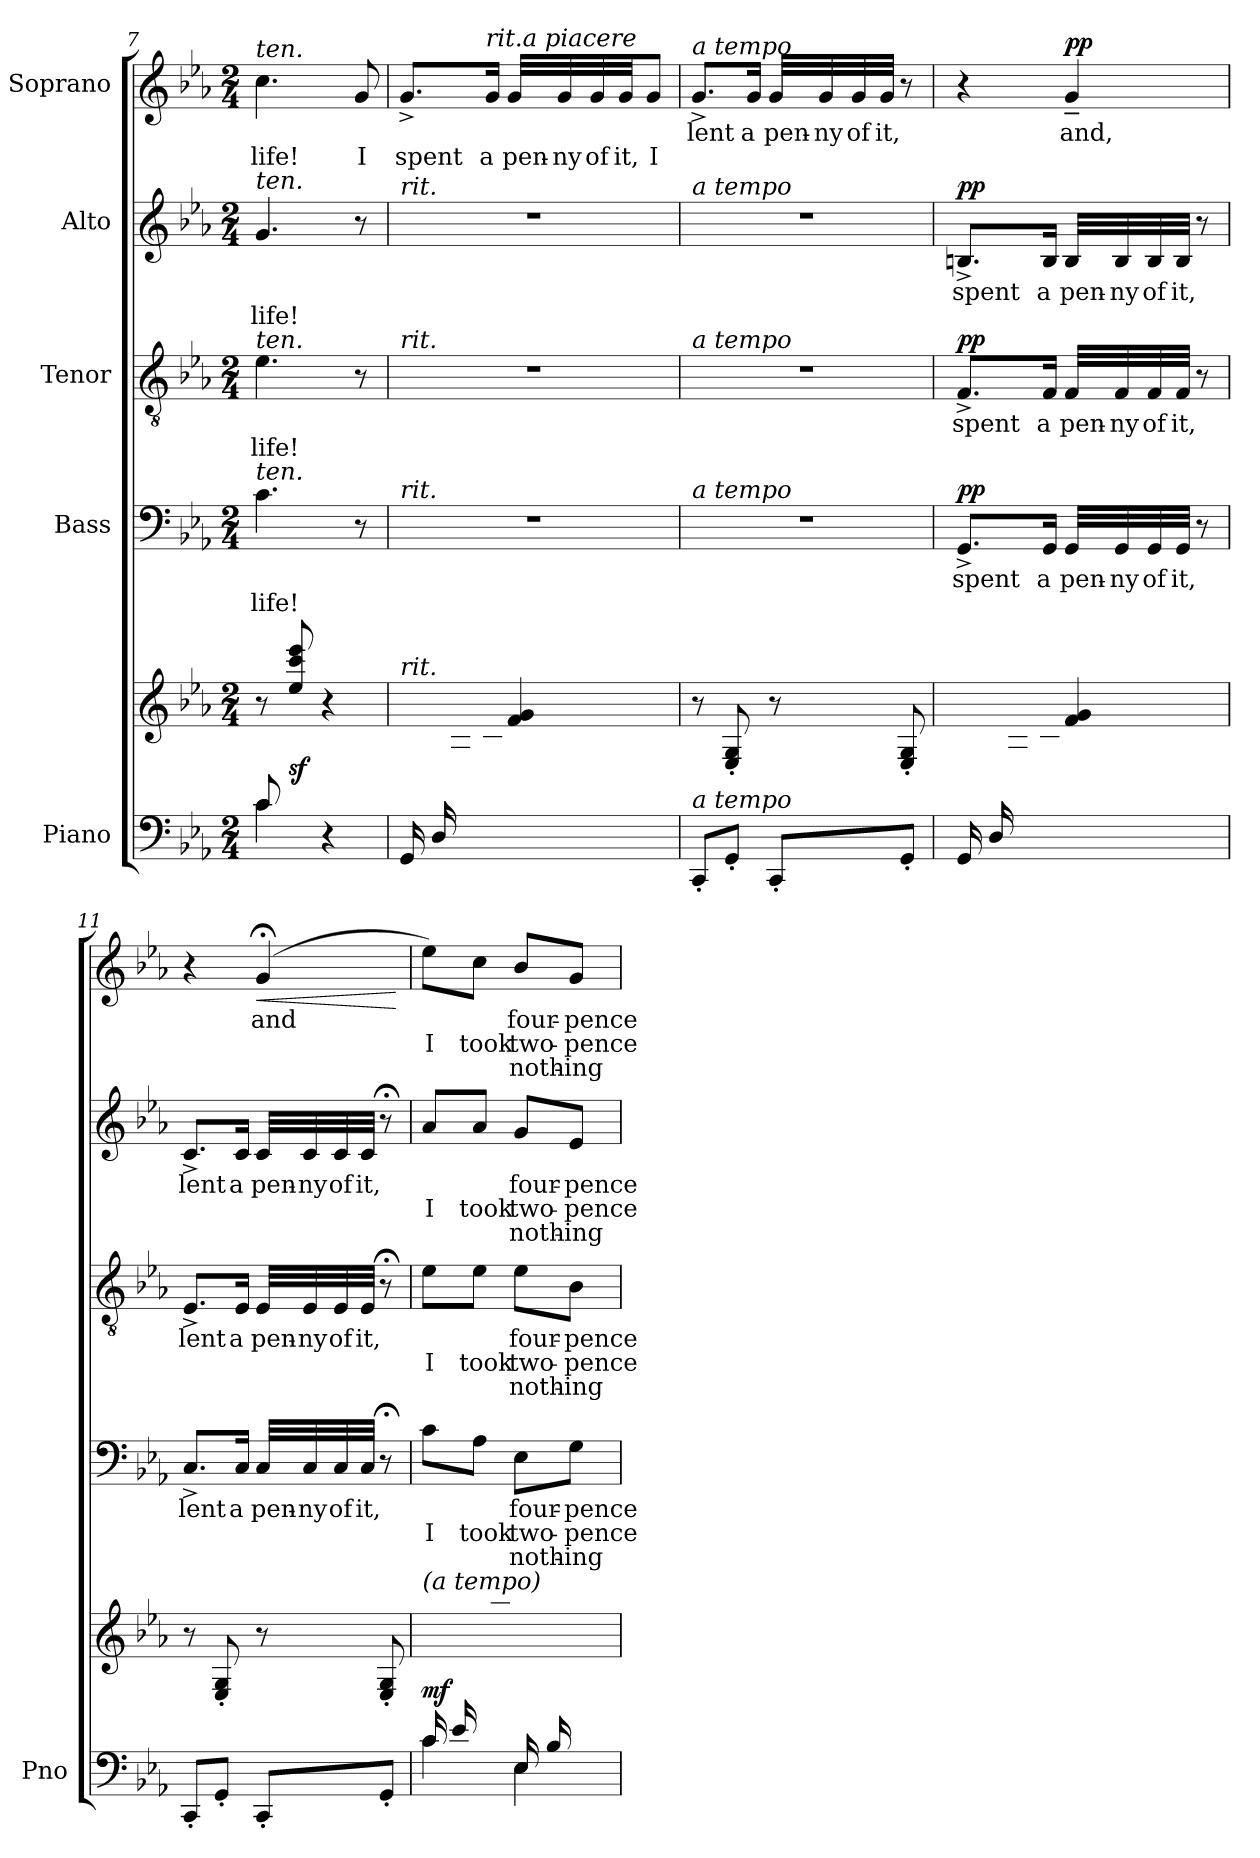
**kern	**kern	**dynam	**kern	**text	**text	**text	**dynam	**kern	**text	**text	**text	**dynam	**kern	**text	**text	**text	**dynam	**kern	**text	**text	**text	**dynam
*part5	*part5	*part5	*part4	*part4	*part4	*part4	*part4	*part3	*part3	*part3	*part3	*part3	*part2	*part2	*part2	*part2	*part2	*part1	*part1	*part1	*part1	*part1
*staff6	*staff5	*staff5/6	*staff4	*staff4	*staff4	*staff4	*staff4	*staff3	*staff3	*staff3	*staff3	*staff3	*staff2	*staff2	*staff2	*staff2	*staff2	*staff1	*staff1	*staff1	*staff1	*staff1
*I"Piano	*	*	*I"Bass	*	*	*	*	*I"Tenor	*	*	*	*	*I"Alto	*	*	*	*	*I"Soprano	*	*	*	*
*I'Pno	*	*	*	*	*	*	*	*	*	*	*	*	*	*	*	*	*	*	*	*	*	*
*clefF4	*clefG2	*	*clefF4	*	*	*	*	*clefGv2	*	*	*	*	*clefG2	*	*	*	*	*clefG2	*	*	*	*
*k[b-e-a-]	*k[b-e-a-]	*	*k[b-e-a-]	*	*	*	*	*k[b-e-a-]	*	*	*	*	*k[b-e-a-]	*	*	*	*	*k[b-e-a-]	*	*	*	*
*M2/4	*M2/4	*	*M2/4	*	*	*	*	*M2/4	*	*	*	*	*M2/4	*	*	*	*	*M2/4	*	*	*	*
=7	=7	=7	=7	=7	=7	=7	=7	=7	=7	=7	=7	=7	=7	=7	=7	=7	=7	=7	=7	=7	=7	=7
*^	*^	*	*	*	*	*	*	*	*	*	*	*	*	*	*	*	*	*	*	*	*	*
!	!	!	!	!	!	!	!	!	!	!	!	!	!	!	!	!	!	!	!	!LO:TX:i:t=ten.	!	!	!	!
!	!	!	!	!	!	!	!	!	!	!	!	!	!	!	!LO:TX:i:t=ten.	!	!	!	!	!	!	!	!	!
!	!	!	!	!	!	!	!	!	!	!LO:TX:i:t=ten.	!	!	!	!	!	!	!	!	!	!	!	!	!	!
!	!	!	!	!	!LO:TX:i:t=ten.	!	!	!	!	!	!	!	!	!	!	!	!	!	!	!	!	!	!	!
(<8c/L	4c\	8r	8ryy	.	4.c\	.	life!	.	.	4.e-\	.	life!	.	.	4.g/	.	life!	.	.	4.cc\	.	life!	.	.
!	!	!	!	!LO:DY:b	!	!	!	!	!	!	!	!	!	!	!	!	!	!	!	!	!	!	!	!
4.ryy	.	8ee-/ 8ccc/ 8eee-/	8g\'< 8cc\'<J)	sf	.	.	.	.	.	.	.	.	.	.	.	.	.	.	.	.	.	.	.	.
.	4r	4r	4ryy	.	.	.	.	.	.	.	.	.	.	.	.	.	.	.	.	.	.	.	.	.
.	.	.	.	.	8r	.	.	.	.	8r	.	.	.	.	8r	.	.	.	.	8g/	.	I	.	.
*	*	*v	*v	*	*	*	*	*	*	*	*	*	*	*	*	*	*	*	*	*	*	*	*	*
=8	=8	=8	=8	=8	=8	=8	=8	=8	=8	=8	=8	=8	=8	=8	=8	=8	=8	=8	=8	=8	=8	=8	=8
!	!	!	!	!	!	!	!	!	!	!	!	!	!	!LO:TX:i:t=rit.	!	!	!	!	!	!	!	!	!
!	!	!	!	!	!	!	!	!	!LO:TX:i:t=rit.	!	!	!	!	!	!	!	!	!	!	!	!	!	!
!	!	!	!	!LO:TX:i:t=rit.	!	!	!	!	!	!	!	!	!	!	!	!	!	!	!	!	!	!	!
!	!	!LO:TX:i:t=rit.	!	!	!	!	!	!	!	!	!	!	!	!	!	!	!	!	!	!	!	!	!
(16GG/LL	2ryy	8ryy	.	2r	.	.	.	.	2r	.	.	.	.	2r	.	.	.	.	8.g^>/L	.	spent	.	.
16D/	.	.	.	.	.	.	.	.	.	.	.	.	.	.	.	.	.	.	.	.	.	.	.
4.ryy	.	16G\	.	.	.	.	.	.	.	.	.	.	.	.	.	.	.	.	.	.	.	.	.
!	!	!	!	!	!	!	!	!	!	!	!	!	!	!	!	!	!	!	!LO:TX:i:t=rit.a piacere	!	!	!	!
.	.	16Bn\JJ	.	.	.	.	.	.	.	.	.	.	.	.	.	.	.	.	16g/Jk	.	a	.	.
.	.	4f/ 4g/)	.	.	.	.	.	.	.	.	.	.	.	.	.	.	.	.	32g/LLL	.	pen-	.	.
.	.	.	.	.	.	.	.	.	.	.	.	.	.	.	.	.	.	.	32g/	.	-ny	.	.
.	.	.	.	.	.	.	.	.	.	.	.	.	.	.	.	.	.	.	32g/	.	of	.	.
.	.	.	.	.	.	.	.	.	.	.	.	.	.	.	.	.	.	.	32g/JJ	.	it,	.	.
.	.	.	.	.	.	.	.	.	.	.	.	.	.	.	.	.	.	.	8g/J	.	I	.	.
*v	*v	*	*	*	*	*	*	*	*	*	*	*	*	*	*	*	*	*	*	*	*	*	*
=9	=9	=9	=9	=9	=9	=9	=9	=9	=9	=9	=9	=9	=9	=9	=9	=9	=9	=9	=9	=9	=9	=9
!	!	!	!	!	!	!	!	!	!	!	!	!	!	!	!	!	!	!LO:TX:i:t=a tempo	!	!	!	!
!	!	!	!	!	!	!	!	!	!	!	!	!	!LO:TX:i:t=a tempo	!	!	!	!	!	!	!	!	!
!	!	!	!	!	!	!	!	!LO:TX:i:t=a tempo	!	!	!	!	!	!	!	!	!	!	!	!	!	!
!	!	!	!LO:TX:i:t=a tempo	!	!	!	!	!	!	!	!	!	!	!	!	!	!	!	!	!	!	!
!LO:TX:i:t=a tempo	!	!	!	!	!	!	!	!	!	!	!	!	!	!	!	!	!	!	!	!	!	!
8CC'/L	8r	.	2r	.	.	.	.	2r	.	.	.	.	2r	.	.	.	.	8.g^>/L	lent	.	.	.
8GG'/J	8E-/' 8G/'	.	.	.	.	.	.	.	.	.	.	.	.	.	.	.	.	.	.	.	.	.
.	.	.	.	.	.	.	.	.	.	.	.	.	.	.	.	.	.	16g/Jk	a	.	.	.
8CC'/L	8r	.	.	.	.	.	.	.	.	.	.	.	.	.	.	.	.	32g/LLL	pen-	.	.	.
.	.	.	.	.	.	.	.	.	.	.	.	.	.	.	.	.	.	32g/	-ny	.	.	.
.	.	.	.	.	.	.	.	.	.	.	.	.	.	.	.	.	.	32g/	of	.	.	.
.	.	.	.	.	.	.	.	.	.	.	.	.	.	.	.	.	.	32g/JJJ	it,	.	.	.
8GG'/J	8E-/' 8G/'	.	.	.	.	.	.	.	.	.	.	.	.	.	.	.	.	8r	.	.	.	.
=10	=10	=10	=10	=10	=10	=10	=10	=10	=10	=10	=10	=10	=10	=10	=10	=10	=10	=10	=10	=10	=10	=10
*^	*	*	*	*	*	*	*	*	*	*	*	*	*	*	*	*	*	*	*	*	*	*
!	!	!	!	!	!	!	!	!LO:DY:a	!	!	!	!	!LO:DY:a	!	!	!	!	!LO:DY:a	!	!	!	!	!
(16GG/LL	2ryy	8ryy	.	8.GG^>/L	spent	.	.	pp	8.F^>/L	spent	.	.	pp	8.Bn^>/L	spent	.	.	pp	4r	.	.	.	.
16D/	.	.	.	.	.	.	.	.	.	.	.	.	.	.	.	.	.	.	.	.	.	.	.
4.ryy	.	16G\	.	.	.	.	.	.	.	.	.	.	.	.	.	.	.	.	.	.	.	.	.
.	.	16Bn\JJ	.	16GG/Jk	a	.	.	.	16F/Jk	a	.	.	.	16B/Jk	a	.	.	.	.	.	.	.	.
!	!	!	!	!	!	!	!	!	!	!	!	!	!	!	!	!	!	!	!	!	!	!	!LO:DY:a
.	.	4f/ 4g/)	.	32GG/LLL	pen-	.	.	.	32F/LLL	pen-	.	.	.	32B/LLL	pen-	.	.	.	4g~>/	and,	.	.	pp
.	.	.	.	32GG/	-ny	.	.	.	32F/	-ny	.	.	.	32B/	-ny	.	.	.	.	.	.	.	.
.	.	.	.	32GG/	of	.	.	.	32F/	of	.	.	.	32B/	of	.	.	.	.	.	.	.	.
.	.	.	.	32GG/JJJ	it,	.	.	.	32F/JJJ	it,	.	.	.	32B/JJJ	it,	.	.	.	.	.	.	.	.
.	.	.	.	8r	.	.	.	.	8r	.	.	.	.	8r	.	.	.	.	.	.	.	.	.
*v	*v	*	*	*	*	*	*	*	*	*	*	*	*	*	*	*	*	*	*	*	*	*	*
=11	=11	=11	=11	=11	=11	=11	=11	=11	=11	=11	=11	=11	=11	=11	=11	=11	=11	=11	=11	=11	=11	=11
8CC'/L	8r	.	8.C^>/L	lent	.	.	.	8.E-^>/L	lent	.	.	.	8.c^>/L	lent	.	.	.	4r	.	.	.	.
8GG'/J	8E-/' 8G/'	.	.	.	.	.	.	.	.	.	.	.	.	.	.	.	.	.	.	.	.	.
.	.	.	16C/Jk	a	.	.	.	16E-/Jk	a	.	.	.	16c/Jk	a	.	.	.	.	.	.	.	.
!	!	!	!	!	!	!	!	!	!	!	!	!	!	!	!	!	!	!	!	!	!	!LO:HP:b
8CC'/L	8r	.	32C/LLL	pen-	.	.	.	32E-/LLL	pen-	.	.	.	32c/LLL	pen-	.	.	.	(>4g;</	and	.	.	<
.	.	.	32C/	-ny	.	.	.	32E-/	-ny	.	.	.	32c/	-ny	.	.	.	.	.	.	.	.
.	.	.	32C/	of	.	.	.	32E-/	of	.	.	.	32c/	of	.	.	.	.	.	.	.	.
.	.	.	32C/JJJ	it,	.	.	.	32E-/JJJ	it,	.	.	.	32c/JJJ	it,	.	.	.	.	.	.	.	.
8GG'/J	8E-/' 8G/'	.	8r;<	.	.	.	.	8r;<	.	.	.	.	8r;<	.	.	.	.	.	.	.	.	.
.	.	.	.	.	.	.	.	.	.	.	.	.	.	.	.	.	.	.	.	.	.	[
=12	=12	=12	=12	=12	=12	=12	=12	=12	=12	=12	=12	=12	=12	=12	=12	=12	=12	=12	=12	=12	=12	=12
*^	*	*	*	*	*	*	*	*	*	*	*	*	*	*	*	*	*	*	*	*	*	*
!	!	!LO:TX:i:t=(a tempo)	!	!	!	!	!	!	!	!	!	!	!	!	!	!	!	!	!	!	!	!	!
!	!	!	!LO:DY:b	!	!	!	!	!LO:DY:a	!	!	!	!	!	!	!	!	!	!	!	!	!	!	!
!	!	!	!	!	!	!	!	!LO:DY:n=1:a	!	!	!	!	!LO:DY:a	!	!	!	!	!	!	!	!	!	!
!	!	!	!	!	!	!	!	!	!	!	!	!	!LO:DY:n=1:a	!	!	!	!	!LO:DY:a	!	!	!	!	!
!	!	!	!	!	!	!	!	!	!	!	!	!	!	!	!	!	!	!LO:DY:n=1:a	!	!	!	!	!LO:DY:a
!	!	!	!	!	!	!	!	!	!	!	!	!	!	!	!	!	!	!	!	!	!	!	!LO:DY:n=1:a
(16c/LL	4c\	8ryy	mf	8c\L	.	I	.	f other-dynamics	8e-\L	.	I	.	f other-dynamics	8a-/L	.	I	.	f other-dynamics	8ee-\L)	.	I	.	f other-dynamics
16e-/	.	.	.	.	.	.	.	.	.	.	.	.	.	.	.	.	.	.	.	.	.	.	.
8ryy	.	16a-\	.	8A-\J	.	took	.	.	8e-\J	.	took	.	.	8a-/J	.	took	.	.	8cc\J	.	took	.	.
.	.	16ee-\ 16aa-\JJ)	.	.	.	.	.	.	.	.	.	.	.	.	.	.	.	.	.	.	.	.	.
(16E-/LL	4E-\	8ryy	.	8E-\L	four-	two-	noth-	.	8e-\L	four-	two-	noth-	.	8g/L	four-	two-	noth-	.	8b-/L	four-	two-	noth-	.
16B-/	.	.	.	.	.	.	.	.	.	.	.	.	.	.	.	.	.	.	.	.	.	.	.
8ryy	.	16g\	.	8G\J	-pence	-pence	-ing	.	8B-\J	-pence	-pence	-ing	.	8e-/J	-pence	-pence	-ing	.	8g/J	-pence	-pence	-ing	.
.	.	16ee-\ 16gg\JJ)	.	.	.	.	.	.	.	.	.	.	.	.	.	.	.	.	.	.	.	.	.
*v	*v	*	*	*	*	*	*	*	*	*	*	*	*	*	*	*	*	*	*	*	*	*	*
=	=	=	=	=	=	=	=	=	=	=	=	=	=	=	=	=	=	=	=	=	=	=
*-	*-	*-	*-	*-	*-	*-	*-	*-	*-	*-	*-	*-	*-	*-	*-	*-	*-	*-	*-	*-	*-	*-
